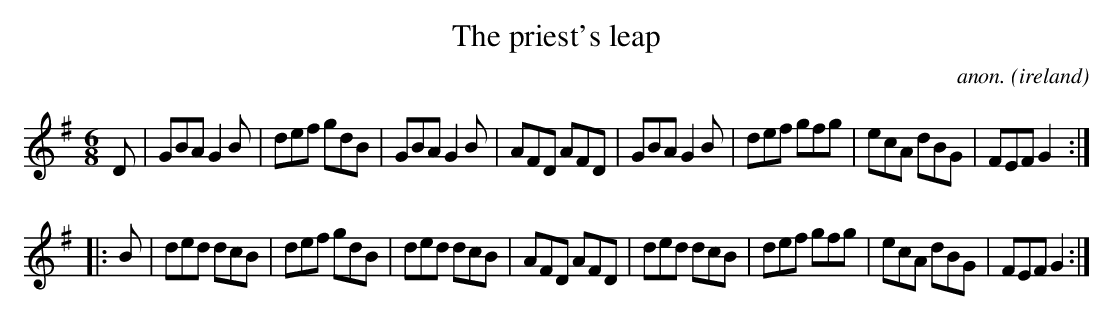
X:1
T:The priest's leap
O:ireland
C:anon.
M:6/8
L:1/8
K:G
D|GBA G2B|def gdB|GBA G2B|AFD AFD|GBA G2B|def gfg|ecA dBG|FEF G2:|
|:B|ded dcB|def gdB|ded dcB|AFD AFD|ded dcB|def gfg|ecA dBG|FEF G2:|
